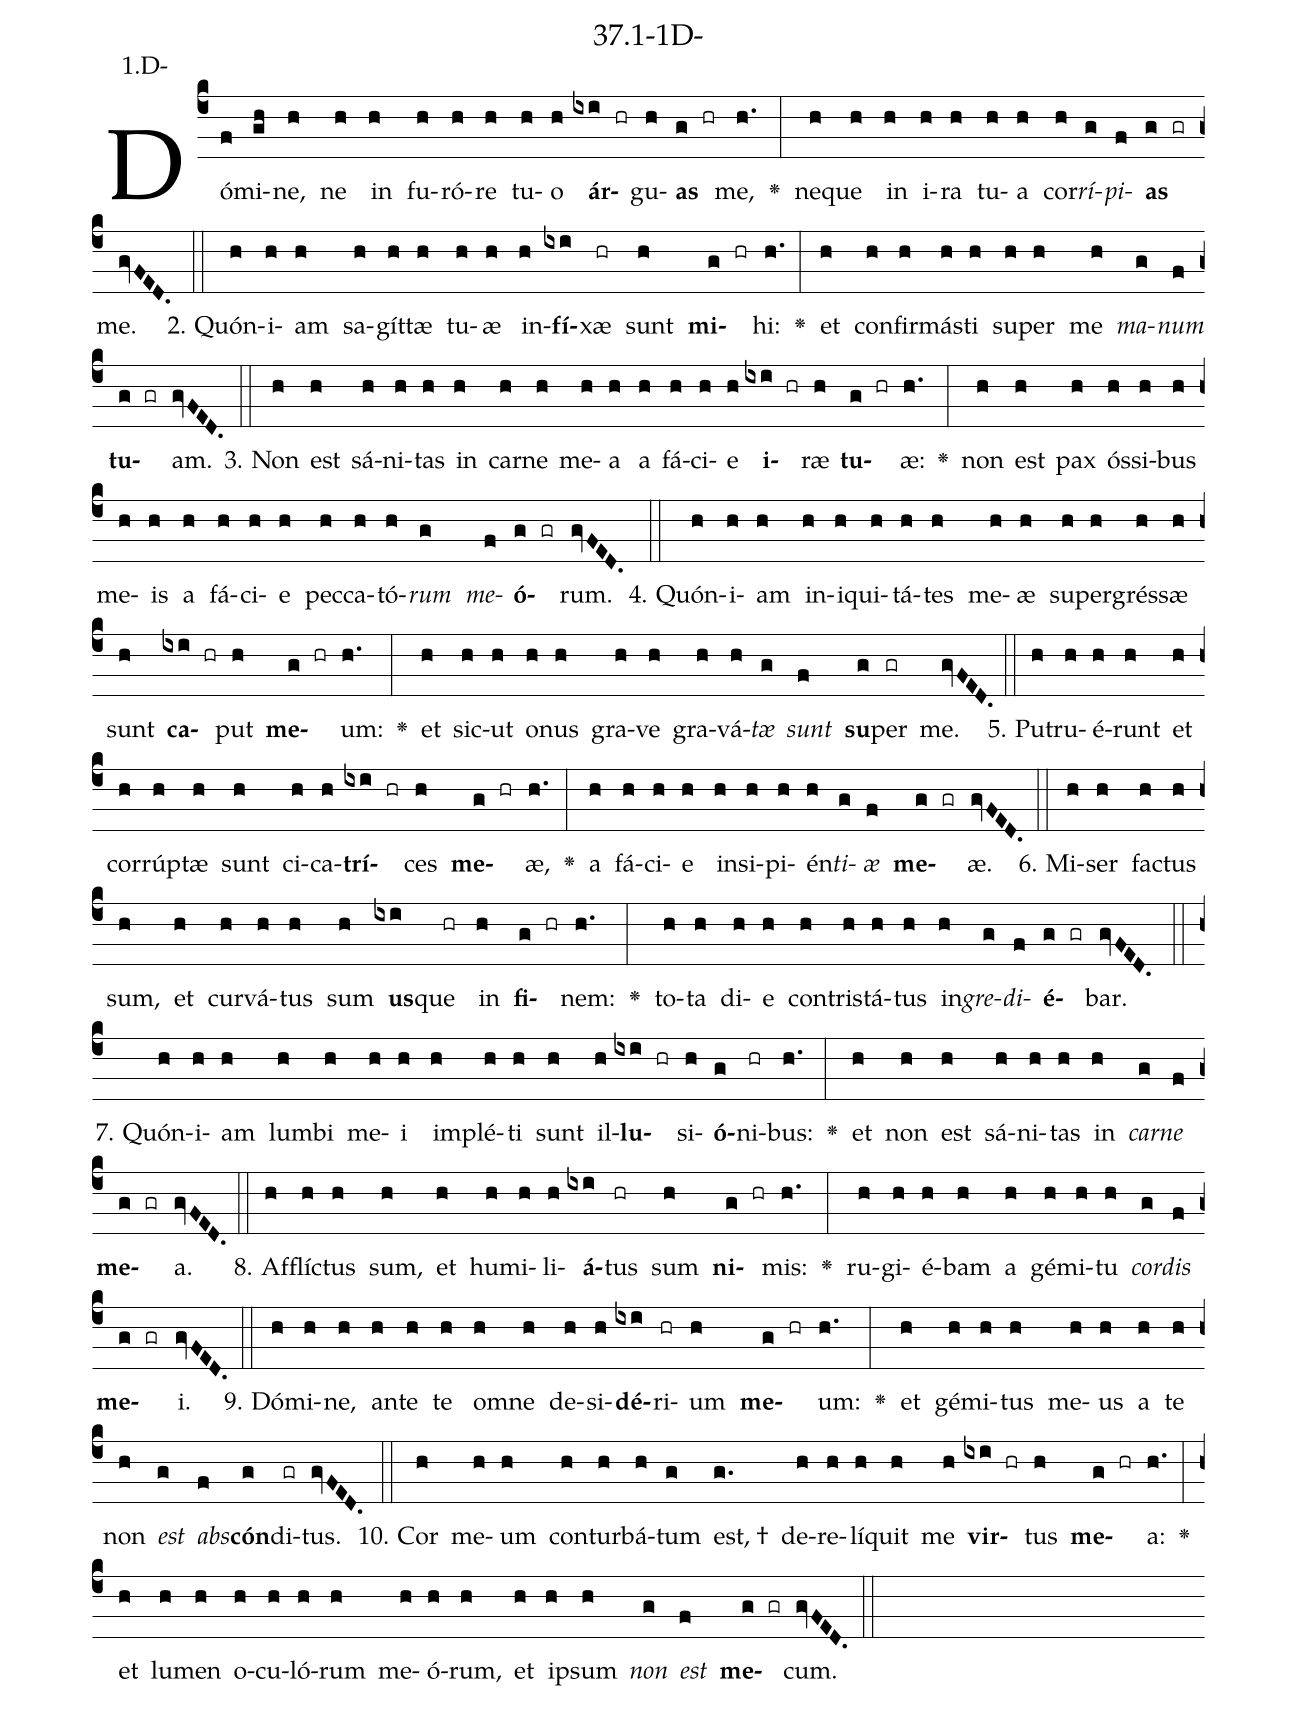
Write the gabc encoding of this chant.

name: 37.1-1D-;
annotation: 1.D-;
%%
(c4)Dó(f)mi(gh)ne,(h) ne(h) in(h) fu(h)ró(h)re(h) tu(h)o(h) <b>ár</b>(ixi hr)gu(h)<b>as</b>(g hr) me,(h.) <v>\greheightstar</v>(:) ne(h)que(h) in(h) i(h)ra(h) tu(h)a(h) cor(h)<i>rí</i>(g)<i>pi</i>(f)<b>as</b>(g gr) me.(gvFED.) (::)
2. Quón(h)i(h)am(h) sa(h)gít(h)tæ(h) tu(h)æ(h) in(h)<b>fí</b>(ixi)xæ(hr) sunt(h) <b>mi</b>(g hr)hi:(h.) <v>\greheightstar</v>(:) et(h) con(h)fir(h)más(h)ti(h) su(h)per(h) me(h) <i>ma</i>(g)<i>num</i>(f) <b>tu</b>(g gr)am.(gvFED.) (::)
3. Non(h) est(h) sá(h)ni(h)tas(h) in(h) car(h)ne(h) me(h)a(h) a(h) fá(h)ci(h)e(h) <b>i</b>(ixi hr)ræ(h) <b>tu</b>(g hr)æ:(h.) <v>\greheightstar</v>(:) non(h) est(h) pax(h) ós(h)si(h)bus(h) me(h)is(h) a(h) fá(h)ci(h)e(h) pec(h)ca(h)tó(h)<i>rum</i>(g) <i>me</i>(f)<b>ó</b>(g gr)rum.(gvFED.) (::)
4. Quón(h)i(h)am(h) in(h)i(h)qui(h)tá(h)tes(h) me(h)æ(h) su(h)per(h)grés(h)sæ(h) sunt(h) <b>ca</b>(ixi hr)put(h) <b>me</b>(g hr)um:(h.) <v>\greheightstar</v>(:) et(h) sic(h)ut(h) o(h)nus(h) gra(h)ve(h) gra(h)vá(h)<i>tæ</i>(g) <i>sunt</i>(f) <b>su</b>(g)per(gr) me.(gvFED.) (::)
5. Pu(h)tru(h)é(h)runt(h) et(h) cor(h)rúp(h)tæ(h) sunt(h) ci(h)ca(h)<b>trí</b>(ixi hr)ces(h) <b>me</b>(g hr)æ,(h.) <v>\greheightstar</v>(:) a(h) fá(h)ci(h)e(h) in(h)si(h)pi(h)én(h)<i>ti</i>(g)<i>æ</i>(f) <b>me</b>(g gr)æ.(gvFED.) (::)
6. Mi(h)ser(h) fac(h)tus(h) sum,(h) et(h) cur(h)vá(h)tus(h) sum(h) <b>us</b>(ixi)que(hr) in(h) <b>fi</b>(g hr)nem:(h.) <v>\greheightstar</v>(:) to(h)ta(h) di(h)e(h) con(h)tris(h)tá(h)tus(h) in(h)<i>gre</i>(g)<i>di</i>(f)<b>é</b>(g gr)bar.(gvFED.) (::)
7. Quón(h)i(h)am(h) lum(h)bi(h) me(h)i(h) im(h)plé(h)ti(h) sunt(h) il(h)<b>lu</b>(ixi hr)si(h)<b>ó</b>(g)ni(hr)bus:(h.) <v>\greheightstar</v>(:) et(h) non(h) est(h) sá(h)ni(h)tas(h) in(h) <i>car</i>(g)<i>ne</i>(f) <b>me</b>(g gr)a.(gvFED.) (::)
8. Af(h)flíc(h)tus(h) sum,(h) et(h) hu(h)mi(h)li(h)<b>á</b>(ixi)tus(hr) sum(h) <b>ni</b>(g hr)mis:(h.) <v>\greheightstar</v>(:) ru(h)gi(h)é(h)bam(h) a(h) gé(h)mi(h)tu(h) <i>cor</i>(g)<i>dis</i>(f) <b>me</b>(g gr)i.(gvFED.) (::)
9. Dó(h)mi(h)ne,(h) an(h)te(h) te(h) om(h)ne(h) de(h)si(h)<b>dé</b>(ixi)ri(hr)um(h) <b>me</b>(g hr)um:(h.) <v>\greheightstar</v>(:) et(h) gé(h)mi(h)tus(h) me(h)us(h) a(h) te(h) non(h) <i>est</i>(g) <i>abs</i>(f)<b>cón</b>(g)di(gr)tus.(gvFED.) (::)
10. Cor(h) me(h)um(h) con(h)tur(h)bá(h)tum(g) est, †(g.) de(h)re(h)lí(h)quit(h) me(h) <b>vir</b>(ixi hr)tus(h) <b>me</b>(g hr)a:(h.) <v>\greheightstar</v>(:) et(h) lu(h)men(h) o(h)cu(h)ló(h)rum(h) me(h)ó(h)rum,(h) et(h) ip(h)sum(h) <i>non</i>(g) <i>est</i>(f) <b>me</b>(g gr)cum.(gvFED.) (::)
